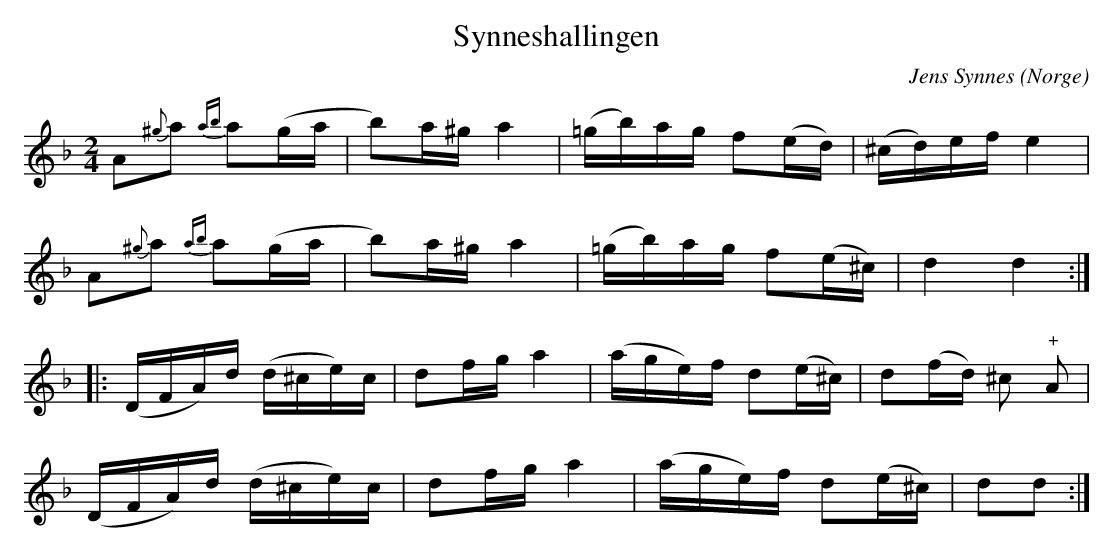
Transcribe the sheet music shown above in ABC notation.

X:1
T:Synneshallingen
C:Jens Synnes
O:Norge
M:2/4
L:1/16
K:Dm
A2{^g}a2 {ab}a2(ga|b2)a^g a4|(=gb)ag f2(ed)|(^cd)ef e4|!
A2{^g}a2 {ab}a2(ga|b2)a^g a4|(=gb)ag f2(e^c)|d4d4::!
(DFA)d (d^ce)c|d2fg a4,|(age)f d2(e^c)|d2(fd) ^c2 "+"A2|!
(DFA)d (d^ce)c|d2fg a4,|(age)f d2(e^c)|d2d2:|]
